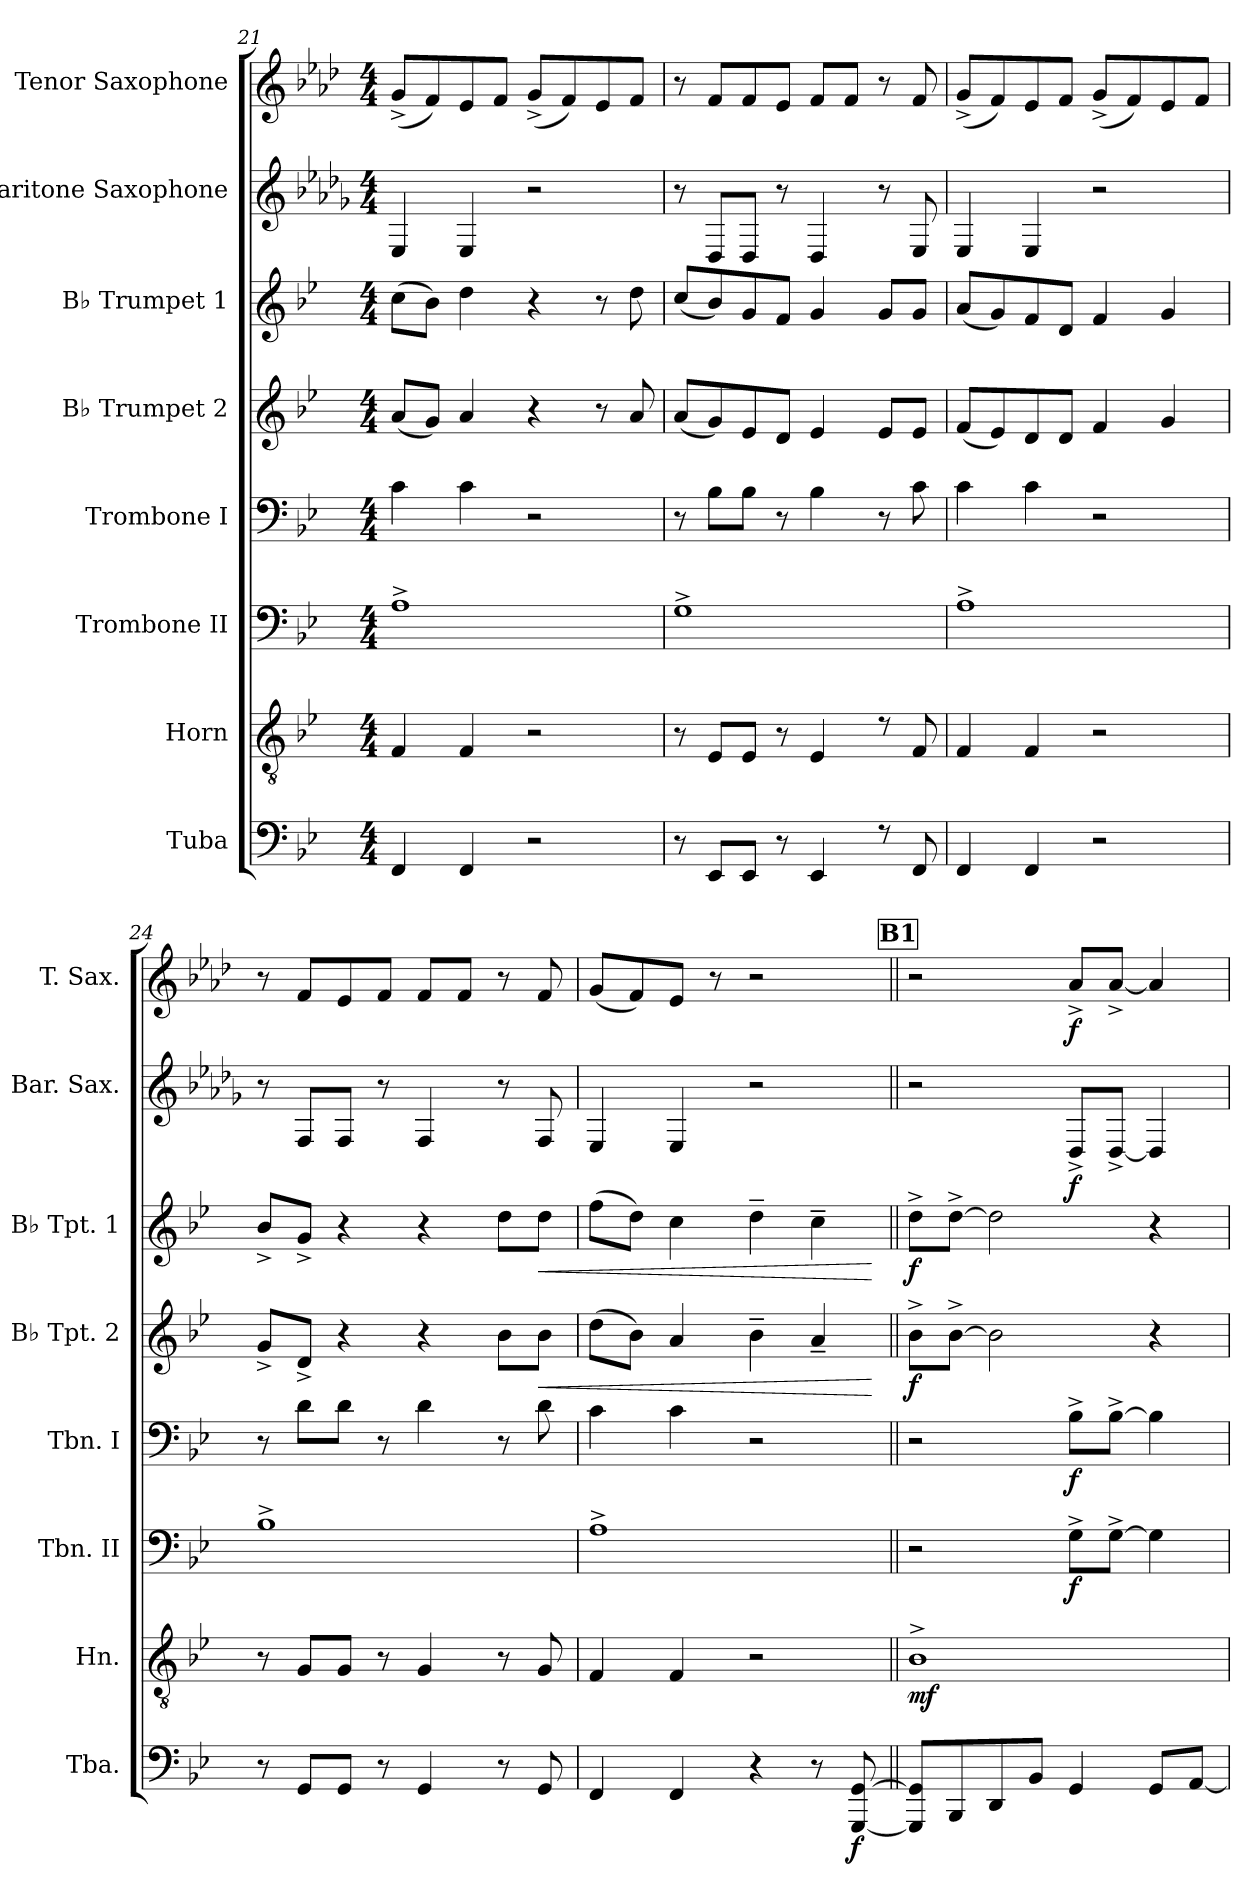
**kern	**dynam	**kern	**dynam	**kern	**dynam	**kern	**dynam	**kern	**dynam	**kern	**dynam	**kern	**dynam	**kern	**dynam
*part8	*part8	*part7	*part7	*part6	*part6	*part5	*part5	*part4	*part4	*part3	*part3	*part2	*part2	*part1	*part1
*staff8	*staff8	*staff7	*staff7	*staff6	*staff6	*staff5	*staff5	*staff4	*staff4	*staff3	*staff3	*staff2	*staff2	*staff1	*staff1
*I"Tuba	*	*I"Horn	*	*I"Trombone II	*	*I"Trombone I	*	*I"B♭ Trumpet 2	*	*I"B♭ Trumpet 1	*	*I"Baritone Saxophone	*	*I"Tenor Saxophone	*
*I'Tba.	*	*I'Hn.	*	*I'Tbn. II	*	*I'Tbn. I	*	*I'B♭ Tpt. 2	*	*I'B♭ Tpt. 1	*	*I'Bar. Sax.	*	*I'T. Sax.	*
*clefF4	*	*clefGv2	*	*clefF4	*	*clefF4	*	*clefG2	*	*clefG2	*	*clefG2	*	*clefG2	*
*	*	*ITrd1c2	*	*	*	*	*	*ITrd1c2	*	*ITrd1c2	*	*ITrd12c21	*	*ITrd8c14	*
*k[b-e-]	*	*k[b-e-a-d-]	*	*k[b-e-]	*	*k[b-e-]	*	*k[b-e-a-d-]	*	*k[b-e-a-d-]	*	*k[b-e-a-d-g-]	*	*k[b-e-a-d-]	*
*M4/4	*	*M4/4	*	*M4/4	*	*M4/4	*	*M4/4	*	*M4/4	*	*M4/4	*	*M4/4	*
=21	=21	=21	=21	=21	=21	=21	=21	=21	=21	=21	=21	=21	=21	=21	=21
4FF	.	4E-	.	1A^	.	4c	.	(<8gL	.	(>8b-L	.	4EE-	.	(<8G^L	.
.	.	.	.	.	.	.	.	8fJ)	.	8a-J)	.	.	.	8F)	.
4FF	.	4E-	.	.	.	4c	.	4g	.	4cc	.	4EE-	.	8E-	.
.	.	.	.	.	.	.	.	.	.	.	.	.	.	8FJ	.
2r	.	2r	.	.	.	2r	.	4r	.	4r	.	2r	.	(<8G^L	.
.	.	.	.	.	.	.	.	.	.	.	.	.	.	8F)	.
.	.	.	.	.	.	.	.	8r	.	8r	.	.	.	8E-	.
.	.	.	.	.	.	.	.	8g	.	8cc	.	.	.	8FJ	.
=22	=22	=22	=22	=22	=22	=22	=22	=22	=22	=22	=22	=22	=22	=22	=22
8r	.	8r	.	1G^	.	8r	.	(<8gL	.	(>8b-L	.	8r	.	8r	.
8EE-L	.	8D-L	.	.	.	8B-L	.	8f)	.	8a-)	.	8DD-L	.	8FL	.
8EE-J	.	8D-J	.	.	.	8B-J	.	8d-	.	8f	.	8DD-J	.	8F	.
8r	.	8r	.	.	.	8r	.	8cJ	.	8e-J	.	8r	.	8E-J	.
4EE-	.	4D-	.	.	.	4B-	.	4d-	.	4f	.	4DD-	.	8FL	.
.	.	.	.	.	.	.	.	.	.	.	.	.	.	8FJ	.
8rF	.	8rd	.	.	.	8r	.	8d-L	.	8fL	.	8r	.	8r	.
8FF	.	8E-	.	.	.	8c	.	8d-J	.	8fJ	.	8EE-	.	8F	.
=23	=23	=23	=23	=23	=23	=23	=23	=23	=23	=23	=23	=23	=23	=23	=23
4FF	.	4E-	.	1A^	.	4c	.	(<8e-L	.	(<8gL	.	4EE-	.	(<8G^L	.
.	.	.	.	.	.	.	.	8d-)	.	8f)	.	.	.	8F)	.
4FF	.	4E-	.	.	.	4c	.	8c	.	8e-	.	4EE-	.	8E-	.
.	.	.	.	.	.	.	.	8cJ	.	8cJ	.	.	.	8FJ	.
2r	.	2r	.	.	.	2r	.	4e-	.	4e-	.	2r	.	(<8G^L	.
.	.	.	.	.	.	.	.	.	.	.	.	.	.	8F)	.
.	.	.	.	.	.	.	.	4f	.	4f	.	.	.	8E-	.
.	.	.	.	.	.	.	.	.	.	.	.	.	.	8FJ	.
=24	=24	=24	=24	=24	=24	=24	=24	=24	=24	=24	=24	=24	=24	=24	=24
8r	.	8r	.	1B-^	.	8r	.	8f^L	.	8a-^L	.	8r	.	8r	.
8GGL	.	8FL	.	.	.	8dL	.	8c^J	.	8f^J	.	8FFL	.	8FL	.
8GGJ	.	8FJ	.	.	.	8dJ	.	4r	.	4r	.	8FFJ	.	8E-	.
8r	.	8r	.	.	.	8r	.	.	.	.	.	8r	.	8FJ	.
4GG	.	4F	.	.	.	4d	.	4r	.	4r	.	4FF	.	8FL	.
.	.	.	.	.	.	.	.	.	.	.	.	.	.	8FJ	.
8r	.	8r	.	.	.	8r	.	8a-L	.	8ccL	.	8r	.	8r	.
!	!	!	!	!	!	!	!	!	!LO:HP:b	!	!LO:HP:b	!	!	!	!
8GG	.	8F	.	.	.	8d	.	8a-J	<	8ccJ	<	8FF	.	8F	.
=25	=25	=25	=25	=25	=25	=25	=25	=25	=25	=25	=25	=25	=25	=25	=25
4FF	.	4E-	.	1A^	.	4c	.	(>8ccL	.	(>8ee-L	.	4EE-	.	(<8GL	.
.	.	.	.	.	.	.	.	8a-J)	.	8ccJ)	.	.	.	8F)	.
4FF	.	4E-	.	.	.	4c	.	4g	.	4b-	.	4EE-	.	8E-J	.
.	.	.	.	.	.	.	.	.	.	.	.	.	.	8r	.
4r	.	2r	.	.	.	2r	.	4a-~	.	4cc~	.	2r	.	2r	.
8r	.	.	.	.	.	.	.	4g~	.	4b-~	.	.	.	.	.
!	!LO:DY:b	!	!	!	!	!	!	!	!	!	!	!	!	!	!
[8GGG [8GG	f	.	.	.	.	.	.	.	.	.	.	.	.	.	.
.	.	.	.	.	.	.	.	.	[	.	[	.	.	.	.
!!LO:REH:place=s1:a:B:fs=14:t=B1
=26||	=26||	=26||	=26||	=26||	=26||	=26||	=26||	=26||	=26||	=26||	=26||	=26||	=26||	=26||	=26||
!	!	!	!LO:DY:b	!	!	!	!	!	!LO:DY:b	!	!LO:DY:b	!	!	!	!
8GGG] 8GG]L	.	1A-^	mf	2r	.	2r	.	8a-^L	f	8cc^L	f	2r	.	2r	.
8BBB-	.	.	.	.	.	.	.	[8a-^J	.	[8cc^J	.	.	.	.	.
8DD	.	.	.	.	.	.	.	2a-]	.	2cc]	.	.	.	.	.
8BB-J	.	.	.	.	.	.	.	.	.	.	.	.	.	.	.
!	!	!	!	!	!LO:DY:b	!	!LO:DY:b	!	!	!	!	!	!LO:DY:b	!	!LO:DY:b
4GG	.	.	.	8G^L	f	8B-^L	f	.	.	.	.	8DD-^L	f	8A-^L	f
.	.	.	.	[8G^J	.	[8B-^J	.	.	.	.	.	[8DD-^J	.	[8A-^J	.
8GGL	.	.	.	4G]	.	4B-]	.	4r	.	4r	.	4DD-]	.	4A-]	.
[8AAJ	.	.	.	.	.	.	.	.	.	.	.	.	.	.	.
=	=	=	=	=	=	=	=	=	=	=	=	=	=	=	=
*-	*-	*-	*-	*-	*-	*-	*-	*-	*-	*-	*-	*-	*-	*-	*-
